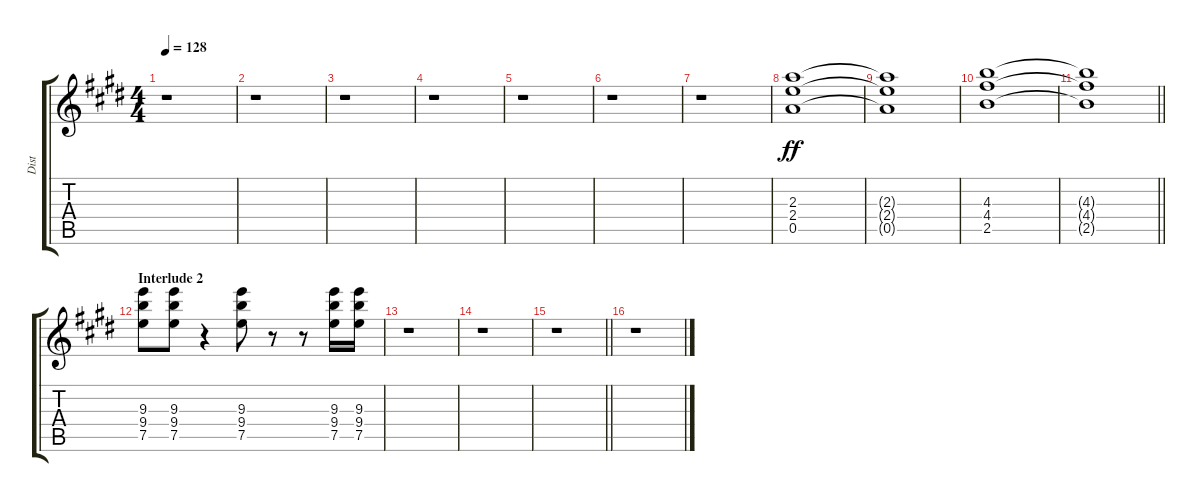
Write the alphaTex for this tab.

\track ("Dist" "Dist") {instrument distortionguitar}
\staff {score tabs}
\tuning (E4 B3 G4 D4 A3 E3) {hide}
\ts (4 4)
\tempo 128
\clef g2
\ks c#minor
r.1{dy ff} |
r.1 |
\ks e
r.1 |
\ks c#minor
r.1 |
r.1 |
\ks e
r.1 |
\ks c#minor
r.1 |
(2.3 2.4 0.5).1 |
\ks e
(2.3{t} 2.4{t} 0.5{t}).1 |
\ks c#minor
(4.3 4.4 2.5).1 |
\barLineRight lightlight
(4.3{t} 4.4{t} 2.5{t}).1 |
\section ("" "Interlude 2")
(9.3 9.4 7.5).8 (9.3 9.4 7.5).8 r.4 (9.3 9.4 7.5).8 r.8 r.8 (9.3 9.4 7.5).16 (9.3 9.4 7.5).16 |
\ks e
r.1 |
\ks c#minor
r.1 |
\barLineRight lightlight
r.1 |
\ks e
r.1
